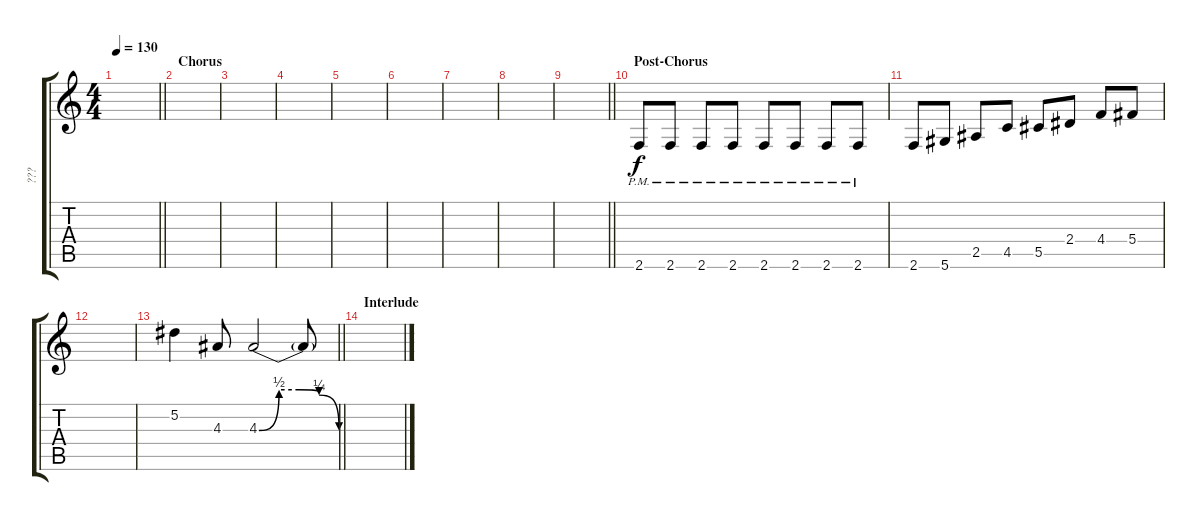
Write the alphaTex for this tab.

\track ("???" "???") {instrument distortionguitar}
\staff {score tabs}
\tuning (Eb4 Bb3 Gb3 Db3 Ab2 Eb2) {hide}
\ts (4 4)
\tempo 130
\clef g2
\barLineRight lightlight
\ks c
|
\section ("" "Chorus")
|
|
|
|
|
|
|
\barLineRight lightlight
|
\section ("" "Post-Chorus")
2.6{pm}.8 2.6{pm}.8 2.6{pm}.8 2.6{pm}.8 2.6{pm}.8 2.6{pm}.8 2.6{pm}.8 2.6{pm}.8 |
2.6.8 5.6.8 2.5.8 4.5.8 5.5.8 2.4.8 4.4.8 5.4.8 |
|
\barLineRight lightlight
5.2.4 4.3.8 4.3{be (custom 0 0 15 2 30 2 45 1 60 0)}.2 4.3{t}.8 |
\section ("" "Interlude")
